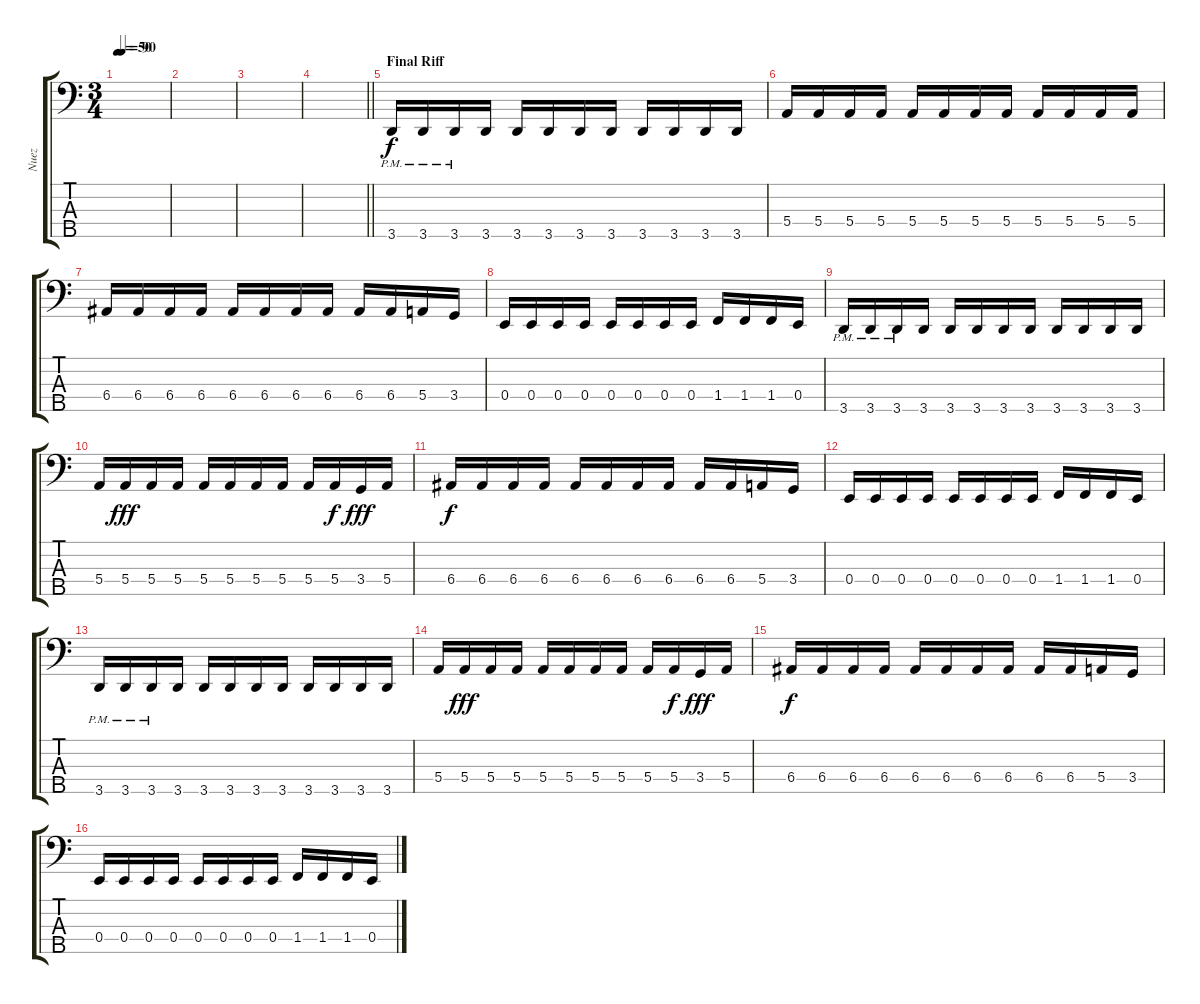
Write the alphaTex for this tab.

\track ("Nuez" "Nuez") {instrument slapbass2}
\staff {score tabs}
\tuning (G2 D2 A1 E1 B0) {hide}
\ts (3 4)
\tempo 50
\tempo (90 0.08333333333333333)
\clef f4
\ks c
|
|
|
\barLineRight lightlight
|
\section ("" "Final Riff")
3.5{pm}.16{volume 11} 3.5{pm}.16 3.5{pm}.16 3.5.16 3.5.16 3.5.16 3.5.16 3.5.16 3.5.16 3.5.16 3.5.16 3.5.16 |
5.4.16 5.4.16 5.4.16 5.4.16 5.4.16 5.4.16 5.4.16 5.4.16 5.4.16 5.4.16 5.4.16 5.4.16 |
6.4.16 6.4.16 6.4.16 6.4.16 6.4.16 6.4.16 6.4.16 6.4.16 6.4.16 6.4.16 5.4.16 3.4.16 |
0.4.16 0.4.16 0.4.16 0.4.16 0.4.16 0.4.16 0.4.16 0.4.16 1.4.16 1.4.16 1.4.16 0.4.16 |
3.5{pm}.16{volume 11} 3.5{pm}.16 3.5{pm}.16 3.5.16 3.5.16 3.5.16 3.5.16 3.5.16 3.5.16 3.5.16 3.5.16 3.5.16 |
5.4.16 5.4.16{dy fff} 5.4.16 5.4.16 5.4.16 5.4.16 5.4.16 5.4.16 5.4.16 5.4.16{dy f} 3.4.16{dy fff} 5.4.16 |
6.4.16{dy f} 6.4.16 6.4.16 6.4.16 6.4.16 6.4.16 6.4.16 6.4.16 6.4.16 6.4.16 5.4.16 3.4.16 |
0.4.16 0.4.16 0.4.16 0.4.16 0.4.16 0.4.16 0.4.16 0.4.16 1.4.16 1.4.16 1.4.16 0.4.16 |
3.5{pm}.16{volume 11} 3.5{pm}.16 3.5{pm}.16 3.5.16 3.5.16 3.5.16 3.5.16 3.5.16 3.5.16 3.5.16 3.5.16 3.5.16 |
5.4.16 5.4.16{dy fff} 5.4.16 5.4.16 5.4.16 5.4.16 5.4.16 5.4.16 5.4.16 5.4.16{dy f} 3.4.16{dy fff} 5.4.16 |
6.4.16{dy f} 6.4.16 6.4.16 6.4.16 6.4.16 6.4.16 6.4.16 6.4.16 6.4.16 6.4.16 5.4.16 3.4.16 |
0.4.16 0.4.16 0.4.16 0.4.16 0.4.16 0.4.16 0.4.16 0.4.16 1.4.16 1.4.16 1.4.16 0.4.16
